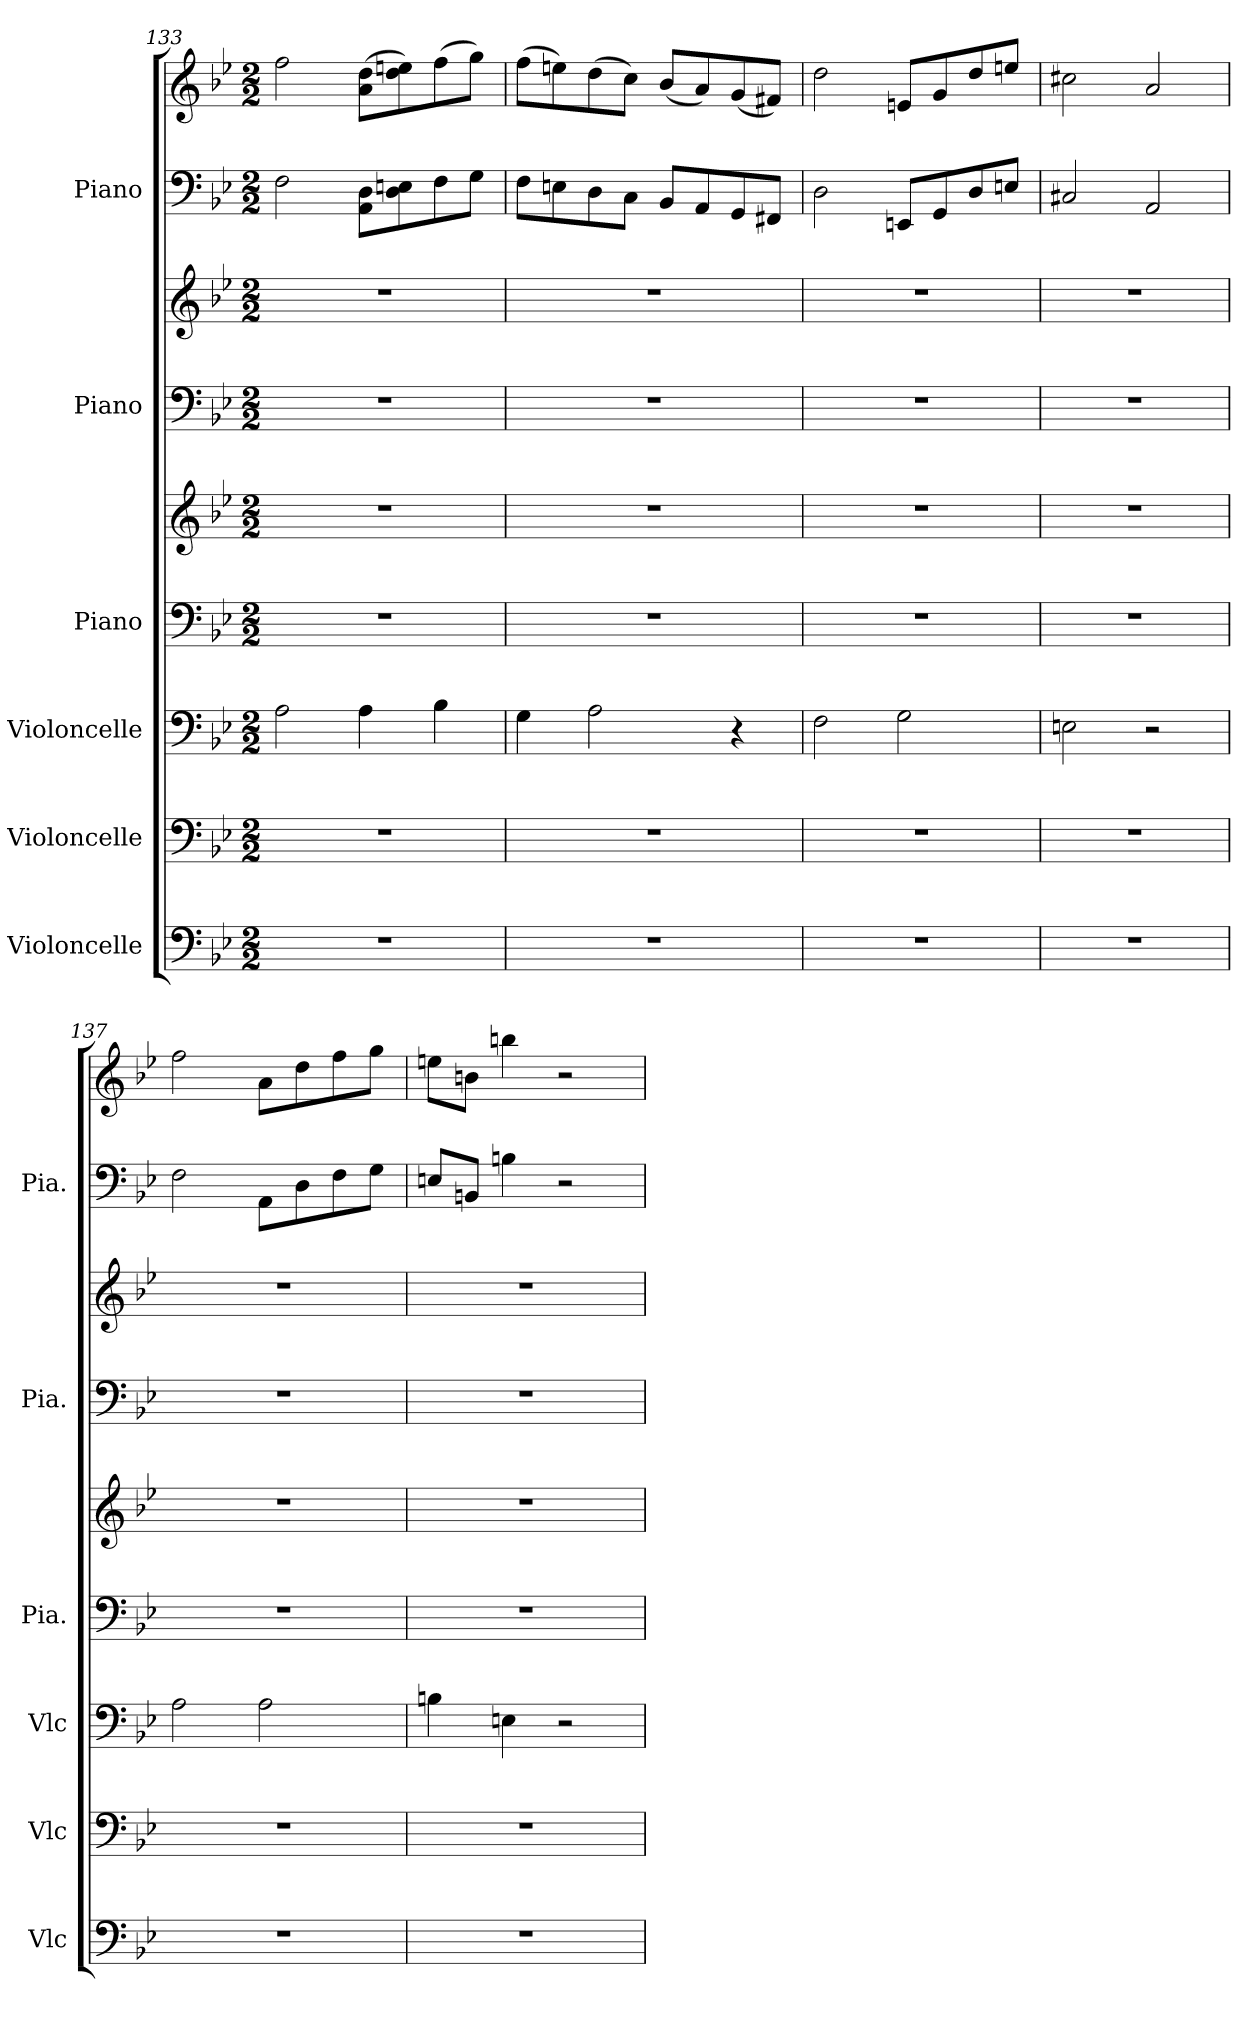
**kern	**kern	**kern	**kern	**kern	**kern	**kern	**kern	**kern
*part6	*part5	*part4	*part3	*part3	*part2	*part2	*part1	*part1
*staff9	*staff8	*staff7	*staff6	*staff5	*staff4	*staff3	*staff2	*staff1
*I"Violoncelle	*I"Violoncelle	*I"Violoncelle	*I"Piano	*	*I"Piano	*	*I"Piano	*
*I'Vlc	*I'Vlc	*I'Vlc	*I'Pia.	*	*I'Pia.	*	*I'Pia.	*
*clefF4	*clefF4	*clefF4	*clefF4	*clefG2	*clefF4	*clefG2	*clefF4	*clefG2
*k[b-e-]	*k[b-e-]	*k[b-e-]	*k[b-e-]	*k[b-e-]	*k[b-e-]	*k[b-e-]	*k[b-e-]	*k[b-e-]
*M2/2	*M2/2	*M2/2	*M2/2	*M2/2	*M2/2	*M2/2	*M2/2	*M2/2
=133	=133	=133	=133	=133	=133	=133	=133	=133
1r	1r	2A\	1r	1r	1r	1r	2F\	2ff\
.	.	4A\	.	.	.	.	8AA\ 8D\L	(>8a\ 8dd\L
.	.	.	.	.	.	.	8D\ 8En\	8dd\ 8een\)
.	.	4B-\	.	.	.	.	8F\	(>8ff\
.	.	.	.	.	.	.	8G\J	8gg\J)
=134	=134	=134	=134	=134	=134	=134	=134	=134
1r	1r	4G\	1r	1r	1r	1r	8F\L	(>8ff\L
.	.	.	.	.	.	.	8En\	8een\)
.	.	2A\	.	.	.	.	8D\	(>8dd\
.	.	.	.	.	.	.	8C\J	8cc\J)
.	.	.	.	.	.	.	8BB-/L	(<8b-/L
.	.	.	.	.	.	.	8AA/	8a/)
.	.	4r	.	.	.	.	8GG/	(<8g/
.	.	.	.	.	.	.	8FF#X/J	8f#X/J)
=135	=135	=135	=135	=135	=135	=135	=135	=135
1r	1r	2F\	1r	1r	1r	1r	2D\	2dd\
.	.	2G\	.	.	.	.	8EEn/L	8en/L
.	.	.	.	.	.	.	8GG/	8g/
.	.	.	.	.	.	.	8D/	8dd/
.	.	.	.	.	.	.	8En/J	8een/J
=136	=136	=136	=136	=136	=136	=136	=136	=136
1r	1r	2En\	1r	1r	1r	1r	2C#X/	2cc#X\
.	.	2r	.	.	.	.	2AA/	2a/
=137	=137	=137	=137	=137	=137	=137	=137	=137
1r	1r	2A\	1r	1r	1r	1r	2F\	2ff\
.	.	2A\	.	.	.	.	8AA\L	8a\L
.	.	.	.	.	.	.	8D\	8dd\
.	.	.	.	.	.	.	8F\	8ff\
.	.	.	.	.	.	.	8G\J	8gg\J
!!LO:PB:g=z
=138	=138	=138	=138	=138	=138	=138	=138	=138
1r	1r	4Bn\	1r	1r	1r	1r	8En/L	8een\L
.	.	.	.	.	.	.	8BBn/J	8bn\J
.	.	4En\	.	.	.	.	4Bn\	4bbn\
.	.	2r	.	.	.	.	2r	2r
=	=	=	=	=	=	=	=	=
*-	*-	*-	*-	*-	*-	*-	*-	*-
